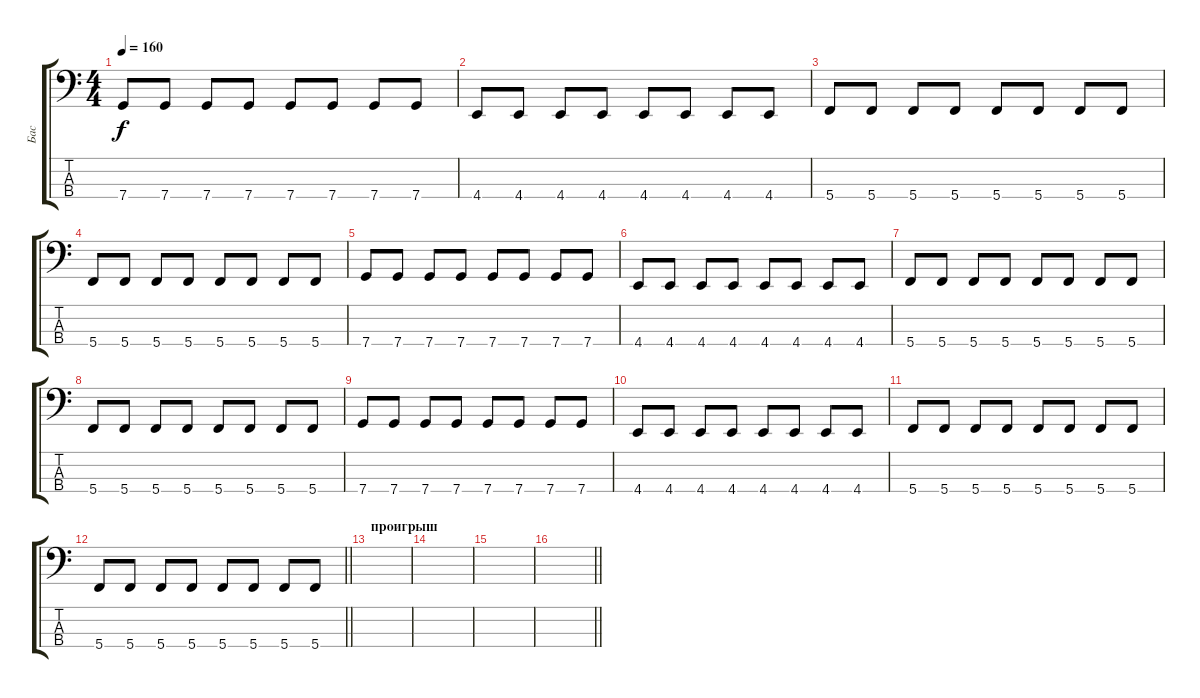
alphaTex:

\track ("Бас" "Бас") {instrument electricbassfinger}
\staff {score tabs}
\tuning (F2 C2 G1 C1) {hide}
\ts (4 4)
\tempo 160
\clef f4
\ks c
7.4.8{dy f} 7.4.8 7.4.8 7.4.8 7.4.8 7.4.8 7.4.8 7.4.8 |
4.4.8 4.4.8 4.4.8 4.4.8 4.4.8 4.4.8 4.4.8 4.4.8 |
5.4.8 5.4.8 5.4.8 5.4.8 5.4.8 5.4.8 5.4.8 5.4.8 |
5.4.8 5.4.8 5.4.8 5.4.8 5.4.8 5.4.8 5.4.8 5.4.8 |
7.4.8 7.4.8 7.4.8 7.4.8 7.4.8 7.4.8 7.4.8 7.4.8 |
4.4.8 4.4.8 4.4.8 4.4.8 4.4.8 4.4.8 4.4.8 4.4.8 |
5.4.8 5.4.8 5.4.8 5.4.8 5.4.8 5.4.8 5.4.8 5.4.8 |
5.4.8 5.4.8 5.4.8 5.4.8 5.4.8 5.4.8 5.4.8 5.4.8 |
7.4.8 7.4.8 7.4.8 7.4.8 7.4.8 7.4.8 7.4.8 7.4.8 |
4.4.8 4.4.8 4.4.8 4.4.8 4.4.8 4.4.8 4.4.8 4.4.8 |
5.4.8 5.4.8 5.4.8 5.4.8 5.4.8 5.4.8 5.4.8 5.4.8 |
\barLineRight lightlight
5.4.8 5.4.8 5.4.8 5.4.8 5.4.8 5.4.8 5.4.8 5.4.8 |
\section ("" "проигрыш")
|
|
|
\barLineRight lightlight
